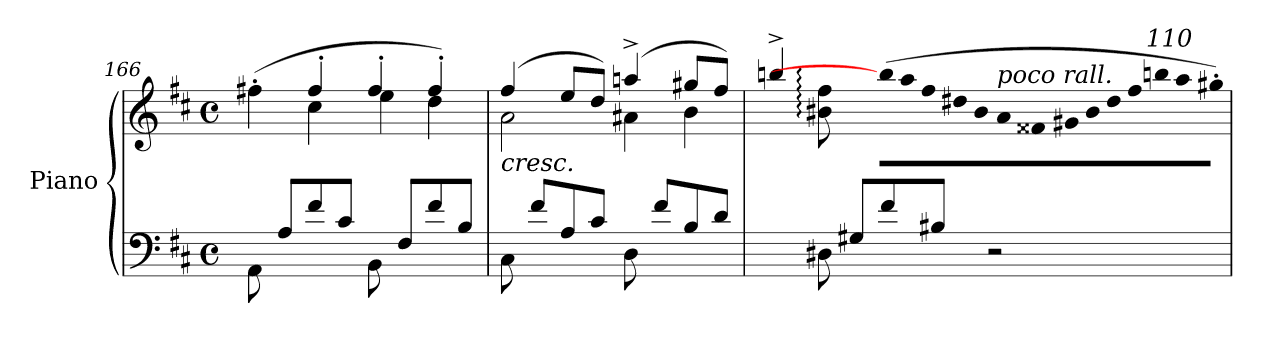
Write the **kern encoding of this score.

**kern	**kern
*part1	*part1
*staff2	*staff1
*I"Piano	*
*I'Pno	*
!!LO:PB:g=z
*clefF4	*clefG2
*k[f#c#]	*k[f#c#]
*M4/4	*M4/4
*met(c)	*met(c)
=166	=166
*	*^
8AA\	(>4ff#X'\	4ryy
8A/L	.	.
8f#/	4ff#'/	4cc#\
8c#/J	.	.
8BB\	4ff#'/	4ee\
8F#/L	.	.
8f#/	4ff#'/)	4dd\
8B/J	.	.
=167	=167	=167
!	!LO:TX:b:i:t=cresc.	!
8C#\	(>4ff#/	2a\
8f#/L	.	.
8A/	8ee/L	.
8c#/J	8dd/J)	.
8D\	(>4aan^/	4a#X\
8f#/L	.	.
8B/	8gg#X/L	4b\
8d/J	8ff#/J)	.
=168	=168	=168
*	*	*^
960ryy	4bbn^/	960ryy	960ryy
8D#X\	.	8b#X\: 8ff#\:	4b#yy: 4ff#yy: [4bbyy:
8G#X/L	.	2..ryy	.
*	*Xtuplet	*	*
!	!LO:N:vis=16	!	!
.	(<1920%103bb\LL]	.	.
8f#/	.	.	2.ryy
!	!LO:N:vis=16	!	!
.	1920%103aa\	.	.
!	!LO:N:vis=16	!	!
.	1920%103ff#\	.	.
8B#X/J	.	.	.
!	!LO:N:vis=16	!	!
.	1920%103dd#X\	.	.
!	!LO:N:vis=16	!	!
.	1920%103b#\	.	.
2r	.	.	.
!	!LO:TX:a:i:t=poco rall.	!	!
!	!LO:N:vis=16	!	!
.	1920%103a\	.	.
!	!LO:N:vis=16	!	!
.	1920%103f##X\	.	.
!	!LO:N:vis=16	!	!
.	1920%103g#X\	.	.
!	!LO:N:vis=16	!	!
.	1920%103b#\	.	.
!	!LO:N:vis=16	!	!
.	1920%103dd#\	.	.
!	!LO:N:vis=16	!	!
.	1920%103ff#\	.	.
!	!LO:TX:a:i:t=110	!	!
!	!LO:N:vis=16	!	!
.	1920%103bbn\	.	.
!	!LO:N:vis=16	!	!
.	1920%103aa\	.	.
!	!LO:N:vis=16	!	!
.	1920%103gg#X'\JJ)	.	.
*	*v	*v	*v
=	=
*-	*-
